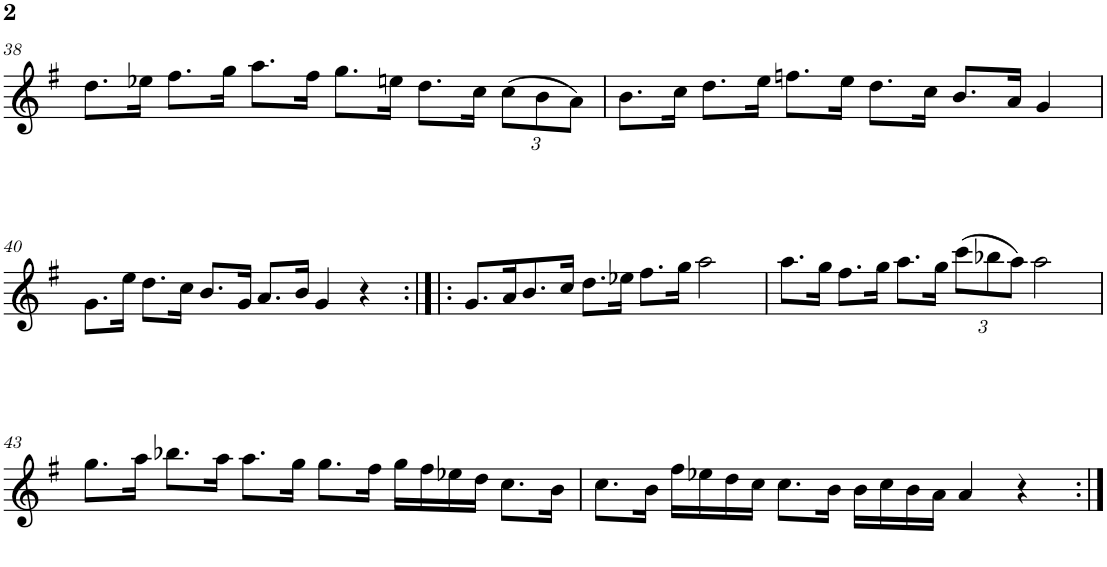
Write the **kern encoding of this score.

**kern
*part1
*staff1
*I"Piano
*I'Pno
!!LO:PB:g=z
*clefG2
*k[f#]
*G:
*M6/4
=38
8.dd\L
16ee-X\Jk
8.ff#\L
16gg\Jk
8.aa\L
16ff#\Jk
8.gg\L
16een\Jk
8.dd\L
16cc\Jk
*Xbrackettup
(12cc\L
12b\
12a\J)
=39
8.b\L
16cc\Jk
8.dd\L
16ee\Jk
8.ffn\L
16ee\Jk
8.dd\L
16cc\Jk
8.b/L
16a/Jk
4g/
!!LO:LB:g=z
=40
8.g\L
16ee\Jk
8.dd\L
16cc\Jk
8.b/L
16g/Jk
8.a/L
16b/Jk
4g/
4r
=41:|!|:
8.g/L
16a/K
8.b/
16cc/Jk
8.dd\L
16ee-X\Jk
8.ff#\L
16gg\Jk
2aa\
=42
8.aa\L
16gg\Jk
8.ff#\L
16gg\Jk
8.aa\L
16gg\Jk
(12ccc\L
12bb-X\
12aa\J)
2aa\
!!LO:LB:g=z
=43
8.gg\L
16aa\Jk
8.bb-X\L
16aa\Jk
8.aa\L
16gg\Jk
8.gg\L
16ff#\Jk
16gg\LL
16ff#\
16ee-X\
16dd\JJ
8.cc\L
16b\Jk
=44
8.cc\L
16b\Jk
16ff#\LL
16ee-X\
16dd\
16cc\JJ
8.cc\L
16b\Jk
16b\LL
16cc\
16b\
16a\JJ
4a/
4r
=:|!
*-
